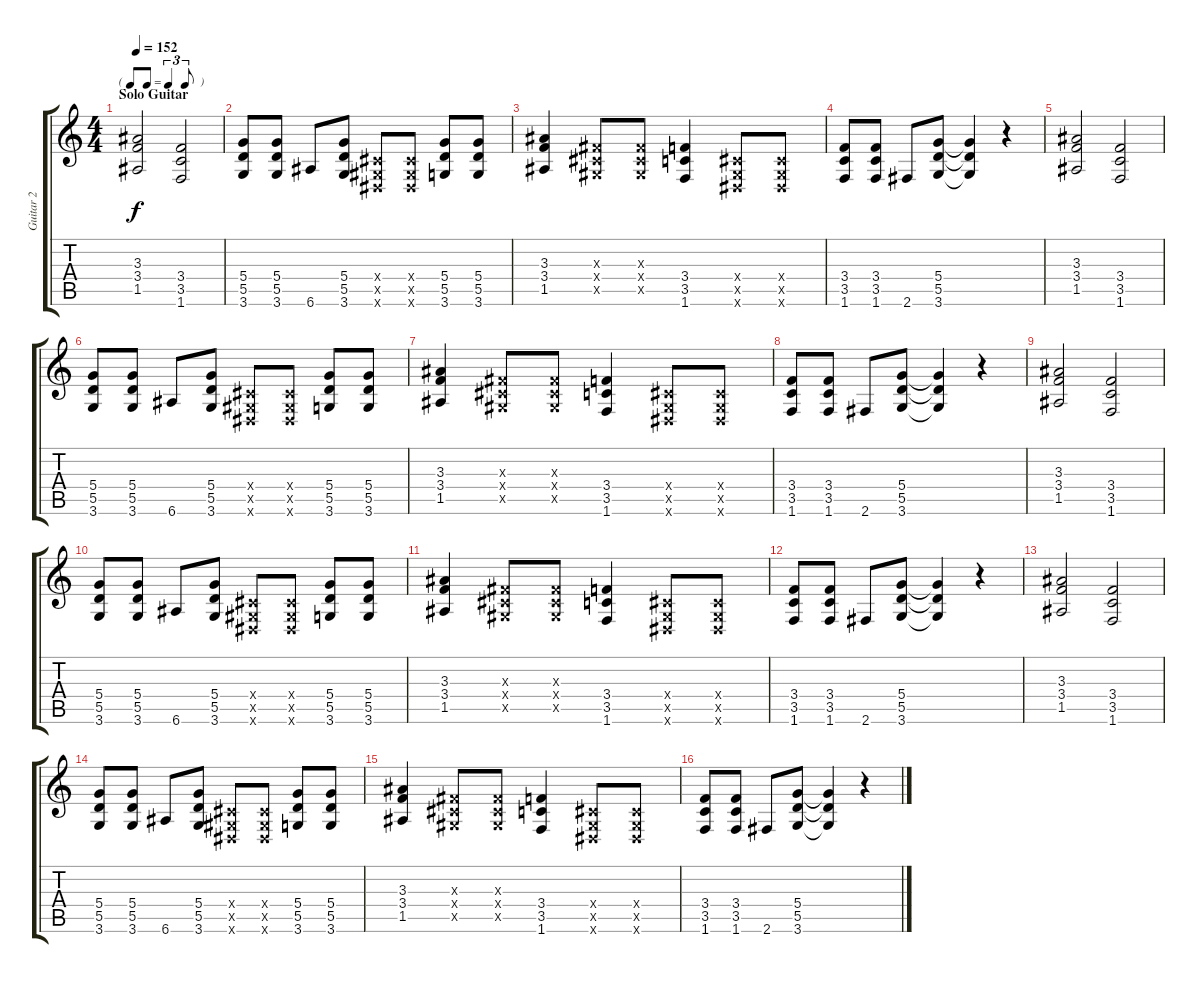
\track ("Guitar 2" "Guitar 2") {instrument overdrivenguitar}
\staff {score tabs}
\tuning (E4 B3 G3 D3 A2 E2) {hide}
\ts (4 4)
\tf triplet8th
\section ("" "Solo Guitar")
\tempo 152
\clef g2
\ks c
(3.3 3.4 1.5).2{dy f} (3.4 3.5 1.6).2 |
(5.4 5.5 3.6).8 (5.4 5.5 3.6).8 6.6.8 (5.4 5.5 3.6).8 (-1.4{x} -1.5{x} -1.6{x}).8 (-1.4{x} -1.5{x} -1.6{x}).8 (5.4 5.5 3.6).8 (5.4 5.5 3.6).8 |
(3.3 3.4 1.5).4 (-1.3{x} -1.4{x} -1.5{x}).8 (-1.3{x} -1.4{x} -1.5{x}).8 (3.4 3.5 1.6).4 (-1.4{x} -1.5{x} -1.6{x}).8 (-1.4{x} -1.5{x} -1.6{x}).8 |
(3.4 3.5 1.6).8 (3.4 3.5 1.6).8 2.6.8 (5.4 5.5 3.6).8 (5.4{t} 5.5{t} 3.6{t}).4 r.4 |
(3.3 3.4 1.5).2 (3.4 3.5 1.6).2 |
(5.4 5.5 3.6).8 (5.4 5.5 3.6).8 6.6.8 (5.4 5.5 3.6).8 (-1.4{x} -1.5{x} -1.6{x}).8 (-1.4{x} -1.5{x} -1.6{x}).8 (5.4 5.5 3.6).8 (5.4 5.5 3.6).8 |
(3.3 3.4 1.5).4 (-1.3{x} -1.4{x} -1.5{x}).8 (-1.3{x} -1.4{x} -1.5{x}).8 (3.4 3.5 1.6).4 (-1.4{x} -1.5{x} -1.6{x}).8 (-1.4{x} -1.5{x} -1.6{x}).8 |
(3.4 3.5 1.6).8 (3.4 3.5 1.6).8 2.6.8 (5.4 5.5 3.6).8 (5.4{t} 5.5{t} 3.6{t}).4 r.4 |
(3.3 3.4 1.5).2 (3.4 3.5 1.6).2 |
(5.4 5.5 3.6).8 (5.4 5.5 3.6).8 6.6.8 (5.4 5.5 3.6).8 (-1.4{x} -1.5{x} -1.6{x}).8 (-1.4{x} -1.5{x} -1.6{x}).8 (5.4 5.5 3.6).8 (5.4 5.5 3.6).8 |
(3.3 3.4 1.5).4 (-1.3{x} -1.4{x} -1.5{x}).8 (-1.3{x} -1.4{x} -1.5{x}).8 (3.4 3.5 1.6).4 (-1.4{x} -1.5{x} -1.6{x}).8 (-1.4{x} -1.5{x} -1.6{x}).8 |
(3.4 3.5 1.6).8 (3.4 3.5 1.6).8 2.6.8 (5.4 5.5 3.6).8 (5.4{t} 5.5{t} 3.6{t}).4 r.4 |
(3.3 3.4 1.5).2 (3.4 3.5 1.6).2 |
(5.4 5.5 3.6).8 (5.4 5.5 3.6).8 6.6.8 (5.4 5.5 3.6).8 (-1.4{x} -1.5{x} -1.6{x}).8 (-1.4{x} -1.5{x} -1.6{x}).8 (5.4 5.5 3.6).8 (5.4 5.5 3.6).8 |
(3.3 3.4 1.5).4 (-1.3{x} -1.4{x} -1.5{x}).8 (-1.3{x} -1.4{x} -1.5{x}).8 (3.4 3.5 1.6).4 (-1.4{x} -1.5{x} -1.6{x}).8 (-1.4{x} -1.5{x} -1.6{x}).8 |
(3.4 3.5 1.6).8 (3.4 3.5 1.6).8 2.6.8 (5.4 5.5 3.6).8 (5.4{t} 5.5{t} 3.6{t}).4 r.4
